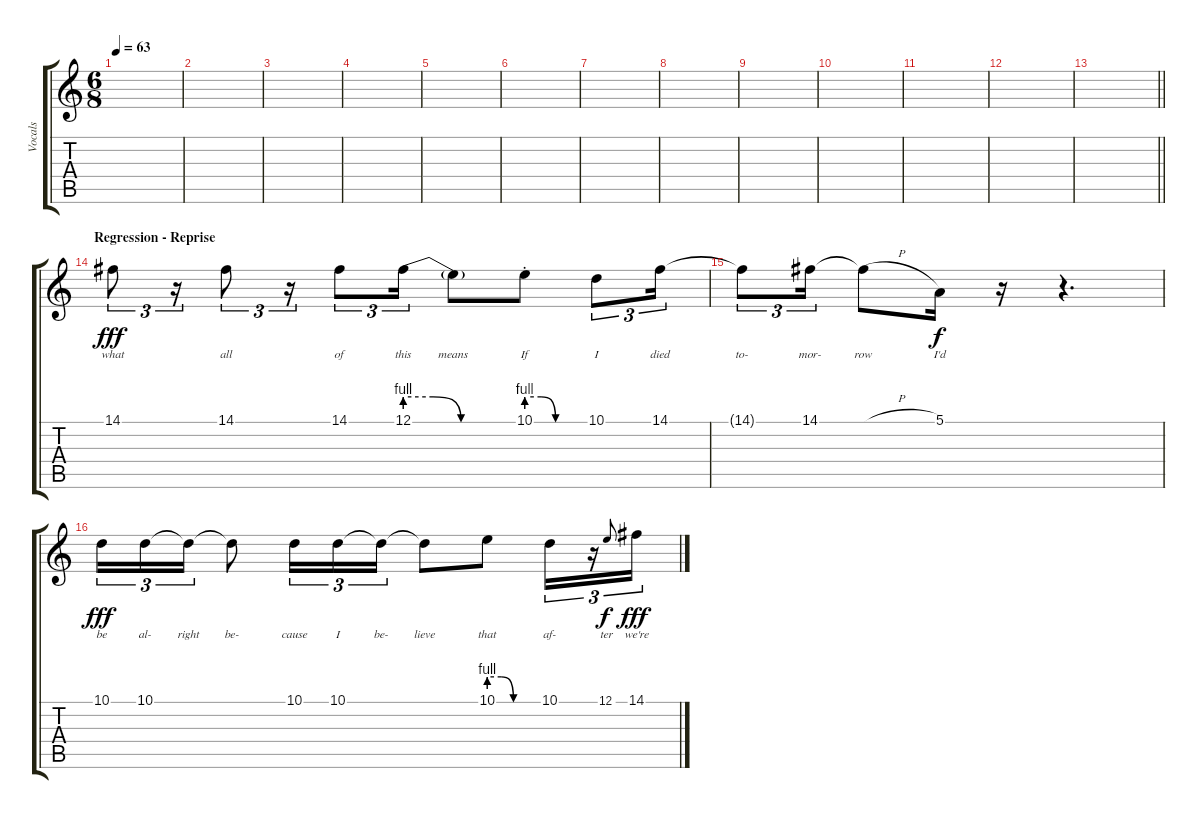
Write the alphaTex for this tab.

\track ("Vocals" "Vocals") {instrument frenchhorn}
\staff {score tabs}
\tuning (E4 B3 G3 D3 A2 E2) {hide}
\ts (6 8)
\tempo 63
\clef g2
\ks c
|
|
|
|
|
|
|
|
|
|
|
|
\barLineRight lightlight
|
\section ("" "Regression - Reprise")
14.1.8{tu (3 2) lyrics (0 "what") lyrics (1 "") lyrics (2 "") lyrics (3 "") lyrics (4 "") dy fff} r.16{tu (3 2)} 14.1.8{tu (3 2) lyrics (0 "all") lyrics (1 "") lyrics (2 "") lyrics (3 "") lyrics (4 "")} r.16{tu (3 2)} 14.1.8{tu (3 2) lyrics (0 "of") lyrics (1 "") lyrics (2 "") lyrics (3 "") lyrics (4 "")} 12.1{be (custom 0 4 15 4 30 0 60 0)}.16{tu (3 2) lyrics (0 "this") lyrics (1 "") lyrics (2 "") lyrics (3 "") lyrics (4 "")} 12.1{t}.8{lyrics (0 "means") lyrics (1 "") lyrics (2 "") lyrics (3 "") lyrics (4 "")} 10.1{be (custom 0 4 15 4 30 0 60 0) st}.8{lyrics (0 "If") lyrics (1 "") lyrics (2 "") lyrics (3 "") lyrics (4 "")} 10.1.8{tu (3 2) lyrics (0 "I") lyrics (1 "") lyrics (2 "") lyrics (3 "") lyrics (4 "")} 14.1.16{tu (3 2) lyrics (0 "died") lyrics (1 "") lyrics (2 "") lyrics (3 "") lyrics (4 "")} |
14.1{t}.8{tu (3 2) lyrics (0 "to-") lyrics (1 "") lyrics (2 "") lyrics (3 "") lyrics (4 "")} 14.1.16{tu (3 2) lyrics (0 "mor-") lyrics (1 "") lyrics (2 "") lyrics (3 "") lyrics (4 "")} 14.1{h t}.8{lyrics (0 "row") lyrics (1 "") lyrics (2 "") lyrics (3 "") lyrics (4 "")} 5.1.16{lyrics (0 "I'd") lyrics (1 "") lyrics (2 "") lyrics (3 "") lyrics (4 "") dy f} r.16 r.4{d} |
10.1.16{tu (3 2) lyrics (0 "be") lyrics (1 "") lyrics (2 "") lyrics (3 "") lyrics (4 "") dy fff} 10.1.16{tu (3 2) lyrics (0 "al-") lyrics (1 "") lyrics (2 "") lyrics (3 "") lyrics (4 "")} 10.1{t}.16{tu (3 2) lyrics (0 "right") lyrics (1 "") lyrics (2 "") lyrics (3 "") lyrics (4 "")} 10.1{t}.8{lyrics (0 "be-") lyrics (1 "") lyrics (2 "") lyrics (3 "") lyrics (4 "")} 10.1.16{tu (3 2) lyrics (0 "cause") lyrics (1 "") lyrics (2 "") lyrics (3 "") lyrics (4 "")} 10.1.16{tu (3 2) lyrics (0 "I") lyrics (1 "") lyrics (2 "") lyrics (3 "") lyrics (4 "")} 10.1{t}.16{tu (3 2) lyrics (0 "be-") lyrics (1 "") lyrics (2 "") lyrics (3 "") lyrics (4 "")} 10.1{t}.8{lyrics (0 "lieve") lyrics (1 "") lyrics (2 "") lyrics (3 "") lyrics (4 "")} 10.1{be (custom 0 4 15 4 30 0 60 0)}.8{lyrics (0 "that") lyrics (1 "") lyrics (2 "") lyrics (3 "") lyrics (4 "")} 10.1.16{tu (3 2) lyrics (0 "af-") lyrics (1 "") lyrics (2 "") lyrics (3 "") lyrics (4 "")} r.16{tu (3 2)} 12.1.8{lyrics (0 "ter") lyrics (1 "") lyrics (2 "") lyrics (3 "") lyrics (4 "") gr onbeat dy f} 14.1.16{tu (3 2) lyrics (0 "we're") lyrics (1 "") lyrics (2 "") lyrics (3 "") lyrics (4 "") dy fff}
